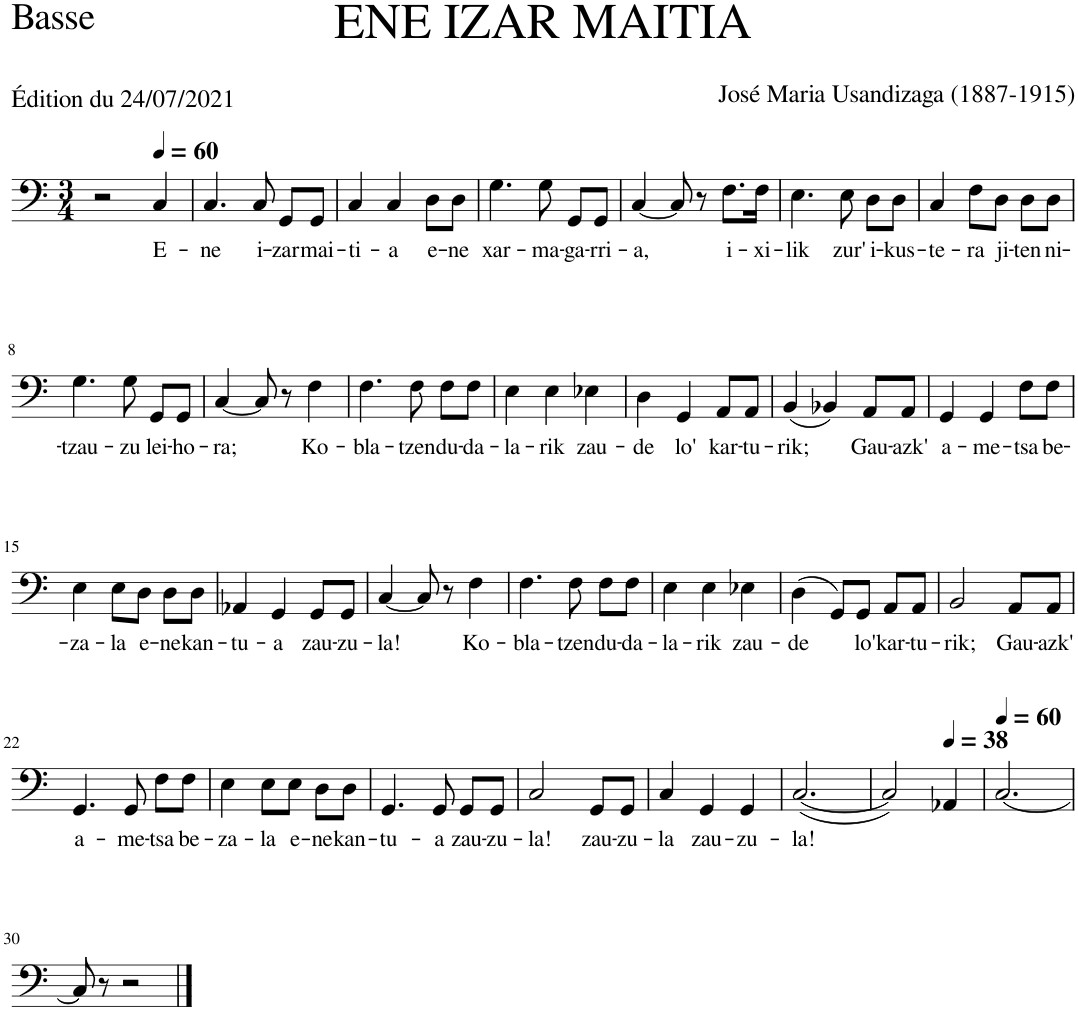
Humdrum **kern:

**kern	**text
*part1	*part1
*staff1	*staff1
*I"Basse	*
*I'B.	*
*clefF4	*
*k[]	*
*M3/4	*
=1	=1
2r	.
*MM60	*
!	!LO:LY:b
4C/	E-
=2	=2
!	!LO:LY:b
4.C/	-ne
!	!LO:LY:b
8C/	i-
!	!LO:LY:b
8GG/L	-zar
!	!LO:LY:b
8GG/J	mai-
=3	=3
!	!LO:LY:b
4C/	-ti-
!	!LO:LY:b
4C/	-a
!	!LO:LY:b
8D\L	e-
!	!LO:LY:b
8D\J	-ne
=4	=4
!	!LO:LY:b
4.G\	xar-
!	!LO:LY:b
8G\	-ma-
!	!LO:LY:b
8GG/L	-ga-
!	!LO:LY:b
8GG/J	-rri-
=5	=5
!	!LO:LY:b
[4C/	-a,
8C/]	.
8r	.
!	!LO:LY:b
8.F\L	i-
!	!LO:LY:b
16F\Jk	-xi-
=6	=6
!	!LO:LY:b
4.E\	-lik
!	!LO:LY:b
8E\	zur'
!	!LO:LY:b
8D\L	i-
!	!LO:LY:b
8D\J	-kus-
=7	=7
!	!LO:LY:b
4C/	-te-
!	!LO:LY:b
8F\L	-ra
!	!LO:LY:b
8D\J	ji-
!	!LO:LY:b
8D\L	-ten
!	!LO:LY:b
8D\J	ni-
!!LO:LB:g=z
=8	=8
!	!LO:LY:b
4.G\	-tzau-
!	!LO:LY:b
8G\	-zu
!	!LO:LY:b
8GG/L	lei-
!	!LO:LY:b
8GG/J	-ho-
=9	=9
!	!LO:LY:b
[4C/	-ra;
8C/]	.
8r	.
!	!LO:LY:b
4F\	Ko-
=10	=10
!	!LO:LY:b
4.F\	-bla-
!	!LO:LY:b
8F\	-tzen
!	!LO:LY:b
8F\L	du-
!	!LO:LY:b
8F\J	-da-
=11	=11
!	!LO:LY:b
4E\	-la-
!	!LO:LY:b
4E\	-rik
!	!LO:LY:b
4E-X\	zau-
=12	=12
!	!LO:LY:b
4D\	-de
!	!LO:LY:b
4GG/	lo'
!	!LO:LY:b
8AA/L	kar-
!	!LO:LY:b
8AA/J	-tu-
=13	=13
!	!LO:LY:b
(4BB/	-rik;
4BB-X/)	.
!	!LO:LY:b
8AA/L	Gau-
!	!LO:LY:b
8AA/J	-azk'
=14	=14
!	!LO:LY:b
4GG/	a-
!	!LO:LY:b
4GG/	-me-
!	!LO:LY:b
8F\L	-tsa
!	!LO:LY:b
8F\J	be-
!!LO:LB:g=z
=15	=15
!	!LO:LY:b
4E\	-za-
!	!LO:LY:b
8E\L	-la
!	!LO:LY:b
8D\J	e-
!	!LO:LY:b
8D\L	-ne
!	!LO:LY:b
8D\J	kan-
=16	=16
!	!LO:LY:b
4AA-X/	-tu-
!	!LO:LY:b
4GG/	-a
!	!LO:LY:b
8GG/L	zau-
!	!LO:LY:b
8GG/J	-zu-
=17	=17
!	!LO:LY:b
[4C/	-la!
8C/]	.
8r	.
!	!LO:LY:b
4F\	Ko-
=18	=18
!	!LO:LY:b
4.F\	-bla-
!	!LO:LY:b
8F\	-tzen
!	!LO:LY:b
8F\L	du-
!	!LO:LY:b
8F\J	-da-
=19	=19
!	!LO:LY:b
4E\	-la-
!	!LO:LY:b
4E\	-rik
!	!LO:LY:b
4E-X\	zau-
=20	=20
!	!LO:LY:b
(4D\	-de
8GG/L)	.
!	!LO:LY:b
8GG/J	lo'
!	!LO:LY:b
8AA/L	kar-
!	!LO:LY:b
8AA/J	-tu-
=21	=21
!	!LO:LY:b
2BB/	-rik;
!	!LO:LY:b
8AA/L	Gau-
!	!LO:LY:b
8AA/J	-azk'
!!LO:LB:g=z
=22	=22
!	!LO:LY:b
4.GG/	a-
!	!LO:LY:b
8GG/	-me-
!	!LO:LY:b
8F\L	-tsa
!	!LO:LY:b
8F\J	be-
=23	=23
!	!LO:LY:b
4E\	-za-
!	!LO:LY:b
8E\L	-la
!	!LO:LY:b
8E\J	e-
!	!LO:LY:b
8D\L	-ne
!	!LO:LY:b
8D\J	kan-
=24	=24
!	!LO:LY:b
4.GG/	-tu-
!	!LO:LY:b
8GG/	-a
!	!LO:LY:b
8GG/L	zau-
!	!LO:LY:b
8GG/J	-zu-
=25	=25
!	!LO:LY:b
2C/	-la!
!	!LO:LY:b
8GG/L	zau-
!	!LO:LY:b
8GG/J	-zu-
=26	=26
!	!LO:LY:b
4C/	-la
!	!LO:LY:b
4GG/	zau-
!	!LO:LY:b
4GG/	-zu-
=27	=27
!	!LO:LY:b
([2.C/	-la!
=28	=28
2C/])	.
*MM38	*
4AA-X/	.
=29	=29
*MM60	*
[2.C/	.
!!LO:LB:g=z
=30	=30
8C/]	.
8r	.
2r	.
==	==
*-	*-
